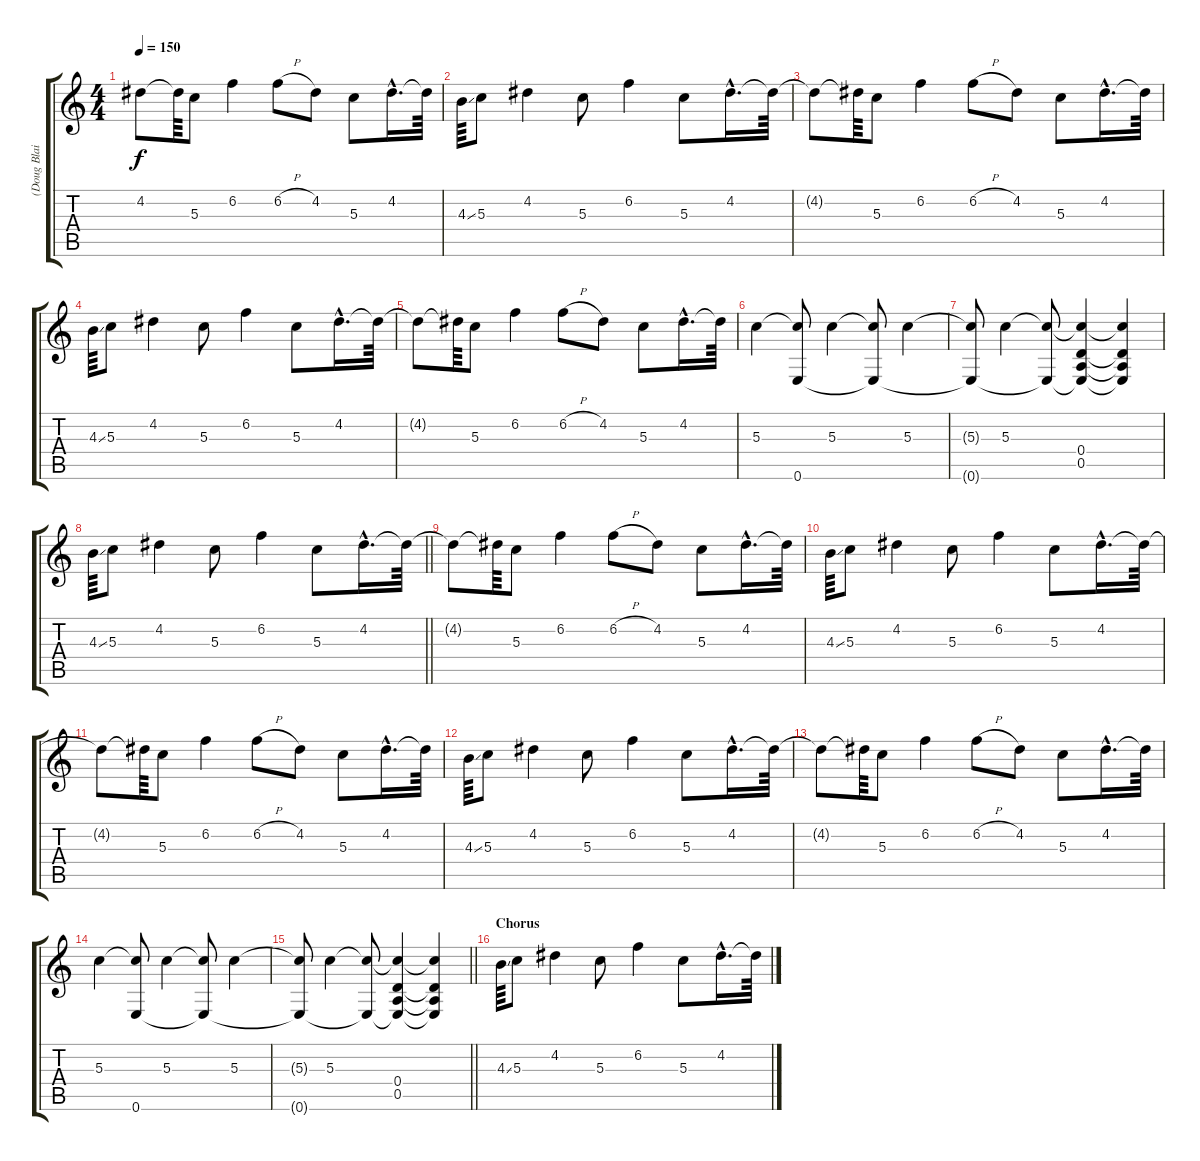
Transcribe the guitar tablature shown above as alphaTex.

\track ("(Doug Blair) Lead Guitar" "(Doug Blai") {instrument distortionguitar}
\staff {score tabs}
\tuning (E4 B3 G3 D3 A2 E2) {hide}
\ts (4 4)
\tempo 150
\clef g2
\ks c
4.2{t}.8{dy f} 4.2{t}.64 5.3.8 6.2.4 6.2{h}.8 4.2.8 5.3.8 4.2{hac}.16{d} 4.2{t}.64 |
4.3{ss}.64 5.3.8 4.2.4 5.3.8 6.2.4 5.3.8 4.2{hac}.16{d} 4.2{t}.64 |
4.2{t}.8 4.2{t}.64 5.3.8 6.2.4 6.2{h}.8 4.2.8 5.3.8 4.2{hac}.16{d} 4.2{t}.64 |
4.3{ss}.64 5.3.8 4.2.4 5.3.8 6.2.4 5.3.8 4.2{hac}.16{d} 4.2{t}.64 |
4.2{t}.8 4.2{t}.64 5.3.8 6.2.4 6.2{h}.8 4.2.8 5.3.8 4.2{hac}.16{d} 4.2{t}.64 |
5.3.4 (5.3{t} 0.6).8 5.3.4 (5.3{t} 0.6{t}).8 5.3.4 |
(5.3{t} 0.6{t}).8 5.3.4 (5.3{t} 0.6{t}).8 (5.3{t} 0.4 0.5 0.6{t}).4 (5.3{t} 0.4{t} 0.5{t} 0.6{t}).4 |
\barLineRight lightlight
4.3{ss}.64 5.3.8 4.2.4 5.3.8 6.2.4 5.3.8 4.2{hac}.16{d} 4.2{t}.64 |
4.2{t}.8 4.2{t}.64 5.3.8 6.2.4 6.2{h}.8 4.2.8 5.3.8 4.2{hac}.16{d} 4.2{t}.64 |
4.3{ss}.64 5.3.8 4.2.4 5.3.8 6.2.4 5.3.8 4.2{hac}.16{d} 4.2{t}.64 |
4.2{t}.8 4.2{t}.64 5.3.8 6.2.4 6.2{h}.8 4.2.8 5.3.8 4.2{hac}.16{d} 4.2{t}.64 |
4.3{ss}.64 5.3.8 4.2.4 5.3.8 6.2.4 5.3.8 4.2{hac}.16{d} 4.2{t}.64 |
4.2{t}.8 4.2{t}.64 5.3.8 6.2.4 6.2{h}.8 4.2.8 5.3.8 4.2{hac}.16{d} 4.2{t}.64 |
5.3.4 (5.3{t} 0.6).8 5.3.4 (5.3{t} 0.6{t}).8 5.3.4 |
\barLineRight lightlight
(5.3{t} 0.6{t}).8 5.3.4 (5.3{t} 0.6{t}).8 (5.3{t} 0.4 0.5 0.6{t}).4 (5.3{t} 0.4{t} 0.5{t} 0.6{t}).4 |
\section ("" "Chorus")
4.3{ss}.64 5.3.8 4.2.4 5.3.8 6.2.4 5.3.8 4.2{hac}.16{d} 4.2{t}.64
